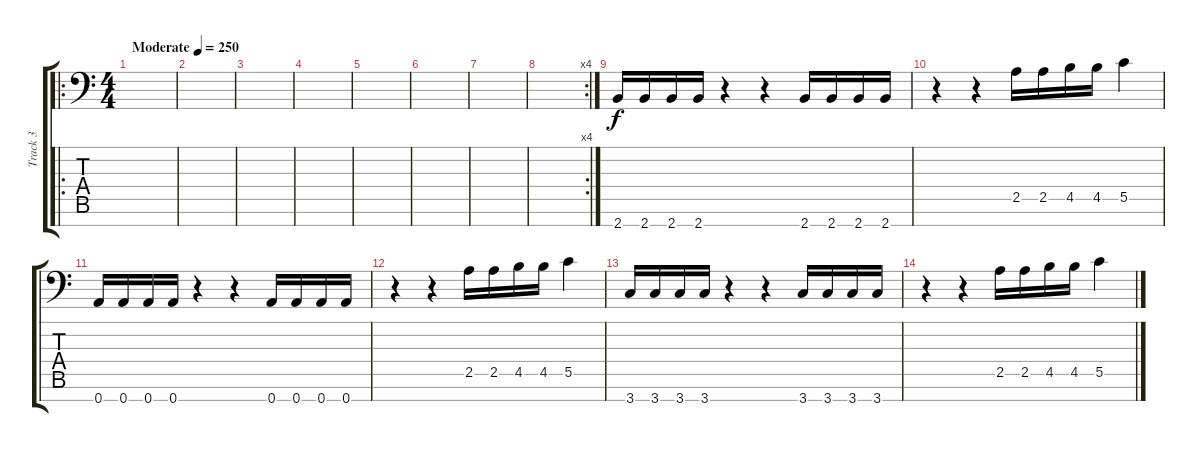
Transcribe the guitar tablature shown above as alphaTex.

\track ("Track 3" "Track 3") {instrument distortionguitar}
\staff {score tabs}
\tuning (D4 A3 F3 C3 G2 D2 A1) {hide}
\ro
\ts (4 4)
\tempo (250 "Moderate")
\clef f4
\ks c
|
|
|
|
|
|
|
\rc 4
|
2.7.16 2.7.16 2.7.16 2.7.16 r.4 r.4 2.7.16 2.7.16 2.7.16 2.7.16 |
r.4 r.4 2.5.16 2.5.16 4.5.16 4.5.16 5.5.4 |
0.7.16 0.7.16 0.7.16 0.7.16 r.4 r.4 0.7.16 0.7.16 0.7.16 0.7.16 |
r.4 r.4 2.5.16 2.5.16 4.5.16 4.5.16 5.5.4 |
3.7.16 3.7.16 3.7.16 3.7.16 r.4 r.4 3.7.16 3.7.16 3.7.16 3.7.16 |
r.4 r.4 2.5.16 2.5.16 4.5.16 4.5.16 5.5.4
